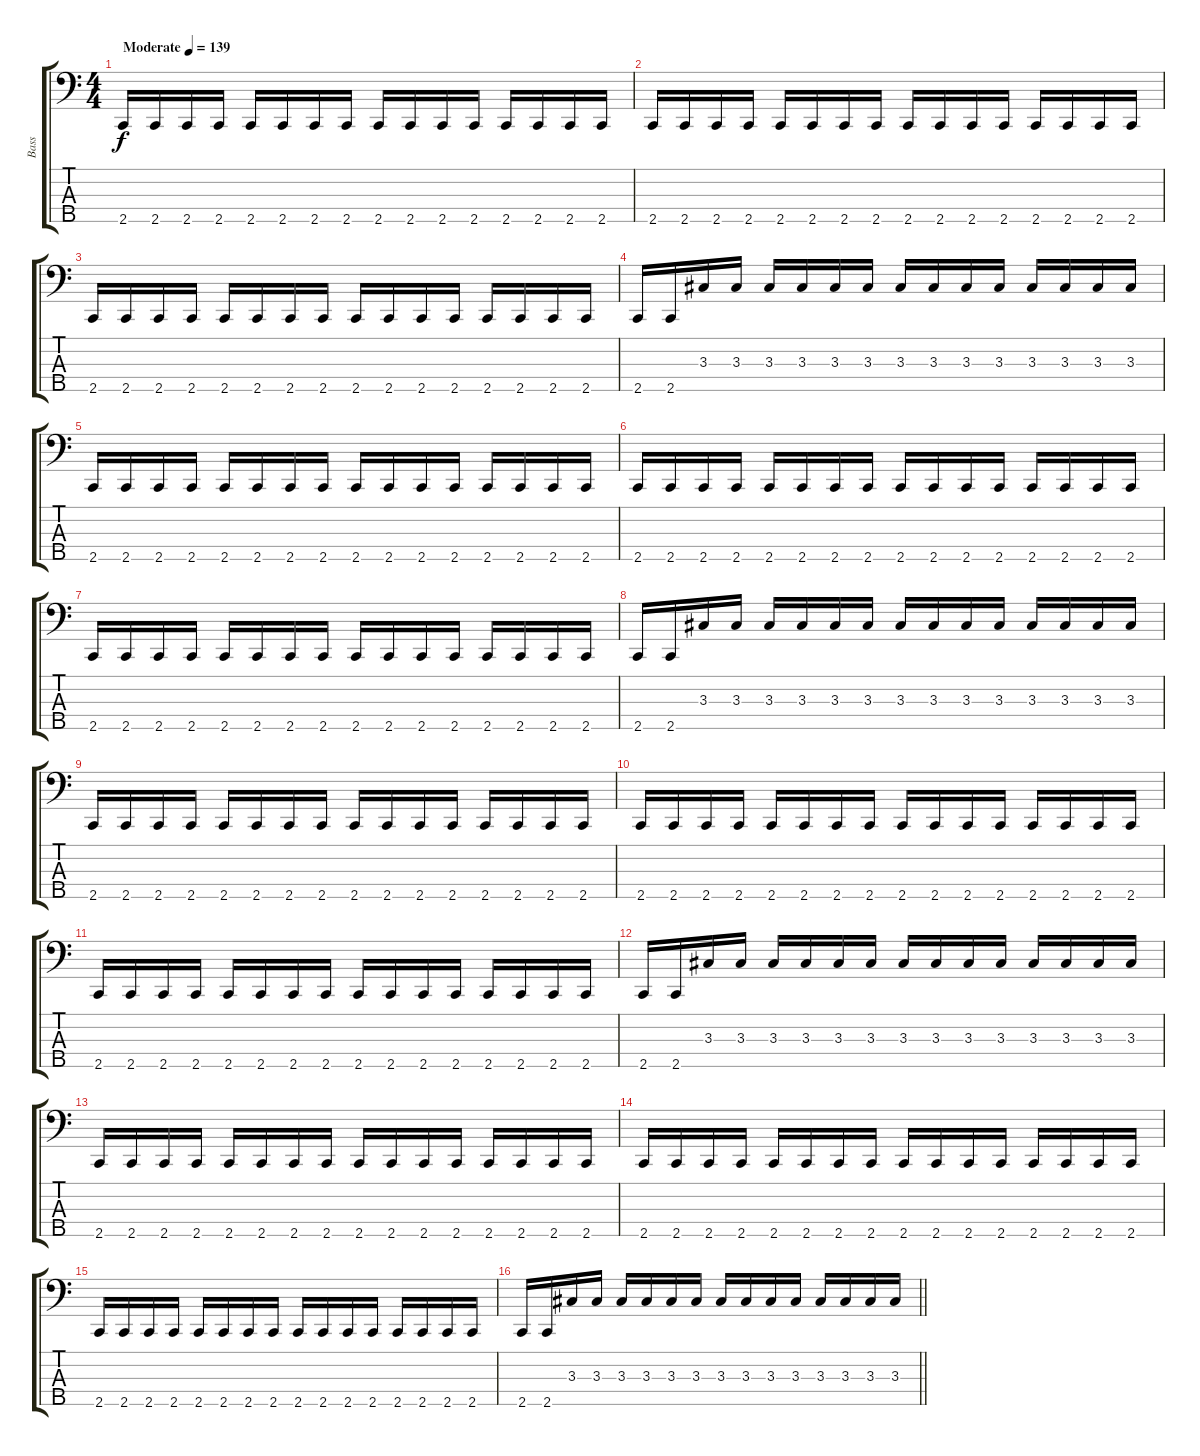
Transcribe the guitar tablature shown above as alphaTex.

\track ("Bass" "Bass") {instrument electricbasspick}
\staff {score tabs}
\tuning (F2 Eb2 Bb1 F1 Bb0) {hide}
\ts (4 4)
\section ("" "")
\tempo (139 "Moderate")
\clef f4
\ks c
2.5.16{dy f instrument electricbasspick} 2.5.16 2.5.16 2.5.16 2.5.16 2.5.16 2.5.16 2.5.16 2.5.16 2.5.16 2.5.16 2.5.16 2.5.16 2.5.16 2.5.16 2.5.16 |
2.5.16 2.5.16 2.5.16 2.5.16 2.5.16 2.5.16 2.5.16 2.5.16 2.5.16 2.5.16 2.5.16 2.5.16 2.5.16 2.5.16 2.5.16 2.5.16 |
2.5.16 2.5.16 2.5.16 2.5.16 2.5.16 2.5.16 2.5.16 2.5.16 2.5.16 2.5.16 2.5.16 2.5.16 2.5.16 2.5.16 2.5.16 2.5.16 |
2.5.16 2.5.16 3.3.16 3.3.16 3.3.16 3.3.16 3.3.16 3.3.16 3.3.16 3.3.16 3.3.16 3.3.16 3.3.16 3.3.16 3.3.16 3.3.16 |
2.5.16 2.5.16 2.5.16 2.5.16 2.5.16 2.5.16 2.5.16 2.5.16 2.5.16 2.5.16 2.5.16 2.5.16 2.5.16 2.5.16 2.5.16 2.5.16 |
2.5.16 2.5.16 2.5.16 2.5.16 2.5.16 2.5.16 2.5.16 2.5.16 2.5.16 2.5.16 2.5.16 2.5.16 2.5.16 2.5.16 2.5.16 2.5.16 |
2.5.16 2.5.16 2.5.16 2.5.16 2.5.16 2.5.16 2.5.16 2.5.16 2.5.16 2.5.16 2.5.16 2.5.16 2.5.16 2.5.16 2.5.16 2.5.16 |
2.5.16 2.5.16 3.3.16 3.3.16 3.3.16 3.3.16 3.3.16 3.3.16 3.3.16 3.3.16 3.3.16 3.3.16 3.3.16 3.3.16 3.3.16 3.3.16 |
2.5.16 2.5.16 2.5.16 2.5.16 2.5.16 2.5.16 2.5.16 2.5.16 2.5.16 2.5.16 2.5.16 2.5.16 2.5.16 2.5.16 2.5.16 2.5.16 |
2.5.16 2.5.16 2.5.16 2.5.16 2.5.16 2.5.16 2.5.16 2.5.16 2.5.16 2.5.16 2.5.16 2.5.16 2.5.16 2.5.16 2.5.16 2.5.16 |
2.5.16 2.5.16 2.5.16 2.5.16 2.5.16 2.5.16 2.5.16 2.5.16 2.5.16 2.5.16 2.5.16 2.5.16 2.5.16 2.5.16 2.5.16 2.5.16 |
2.5.16 2.5.16 3.3.16 3.3.16 3.3.16 3.3.16 3.3.16 3.3.16 3.3.16 3.3.16 3.3.16 3.3.16 3.3.16 3.3.16 3.3.16 3.3.16 |
2.5.16 2.5.16 2.5.16 2.5.16 2.5.16 2.5.16 2.5.16 2.5.16 2.5.16 2.5.16 2.5.16 2.5.16 2.5.16 2.5.16 2.5.16 2.5.16 |
2.5.16 2.5.16 2.5.16 2.5.16 2.5.16 2.5.16 2.5.16 2.5.16 2.5.16 2.5.16 2.5.16 2.5.16 2.5.16 2.5.16 2.5.16 2.5.16 |
2.5.16 2.5.16 2.5.16 2.5.16 2.5.16 2.5.16 2.5.16 2.5.16 2.5.16 2.5.16 2.5.16 2.5.16 2.5.16 2.5.16 2.5.16 2.5.16 |
\barLineRight lightlight
2.5.16 2.5.16 3.3.16 3.3.16 3.3.16 3.3.16 3.3.16 3.3.16 3.3.16 3.3.16 3.3.16 3.3.16 3.3.16 3.3.16 3.3.16 3.3.16
